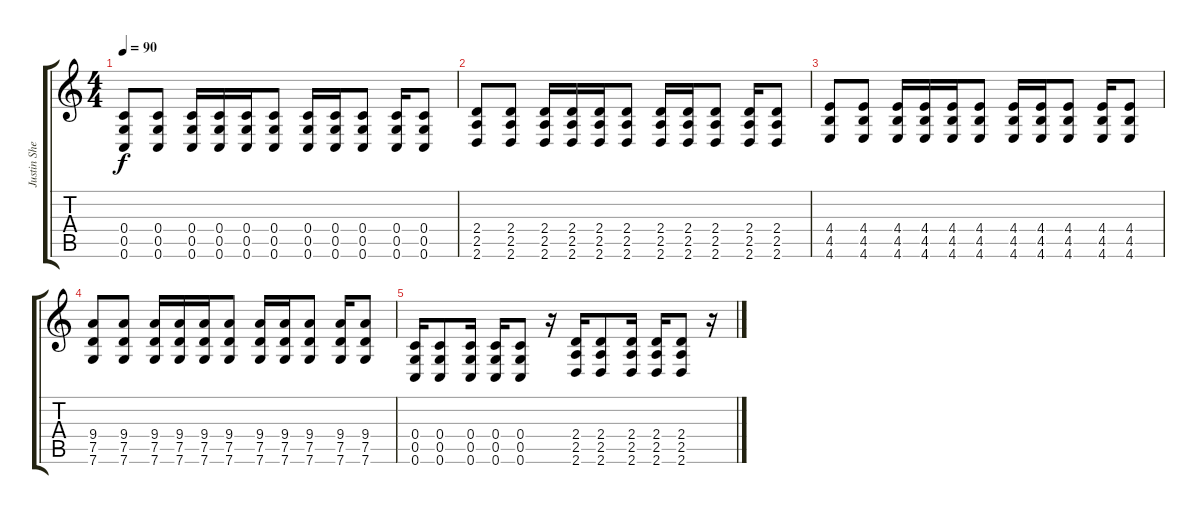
\track ("Justin Shekoski (Rhythm)" "Justin She") {instrument acousticguitarsteel}
\staff {score tabs}
\tuning (D4 A3 F3 C3 G2 C2) {hide}
\ts (4 4)
\tempo 90
\clef g2
\ks c
(0.4 0.5 0.6).8{dy f} (0.4 0.5 0.6).8 (0.4 0.5 0.6).16 (0.4 0.5 0.6).16 (0.4 0.5 0.6).16 (0.4 0.5 0.6).8 (0.4 0.5 0.6).16 (0.4 0.5 0.6).16 (0.4 0.5 0.6).8 (0.4 0.5 0.6).16 (0.4 0.5 0.6).8 |
(2.4 2.5 2.6).8 (2.4 2.5 2.6).8 (2.4 2.5 2.6).16 (2.4 2.5 2.6).16 (2.4 2.5 2.6).16 (2.4 2.5 2.6).8 (2.4 2.5 2.6).16 (2.4 2.5 2.6).16 (2.4 2.5 2.6).8 (2.4 2.5 2.6).16 (2.4 2.5 2.6).8 |
(4.4 4.5 4.6).8 (4.4 4.5 4.6).8 (4.4 4.5 4.6).16 (4.4 4.5 4.6).16 (4.4 4.5 4.6).16 (4.4 4.5 4.6).8 (4.4 4.5 4.6).16 (4.4 4.5 4.6).16 (4.4 4.5 4.6).8 (4.4 4.5 4.6).16 (4.4 4.5 4.6).8 |
(9.4 7.5 7.6).8 (9.4 7.5 7.6).8 (9.4 7.5 7.6).16 (9.4 7.5 7.6).16 (9.4 7.5 7.6).16 (9.4 7.5 7.6).8 (9.4 7.5 7.6).16 (9.4 7.5 7.6).16 (9.4 7.5 7.6).8 (9.4 7.5 7.6).16 (9.4 7.5 7.6).8 |
(0.4 0.5 0.6).16 (0.4 0.5 0.6).8 (0.4 0.5 0.6).16 (0.4 0.5 0.6).16 (0.4 0.5 0.6).8 r.16 (2.4 2.5 2.6).16 (2.4 2.5 2.6).8 (2.4 2.5 2.6).16 (2.4 2.5 2.6).16 (2.4 2.5 2.6).8 r.16
